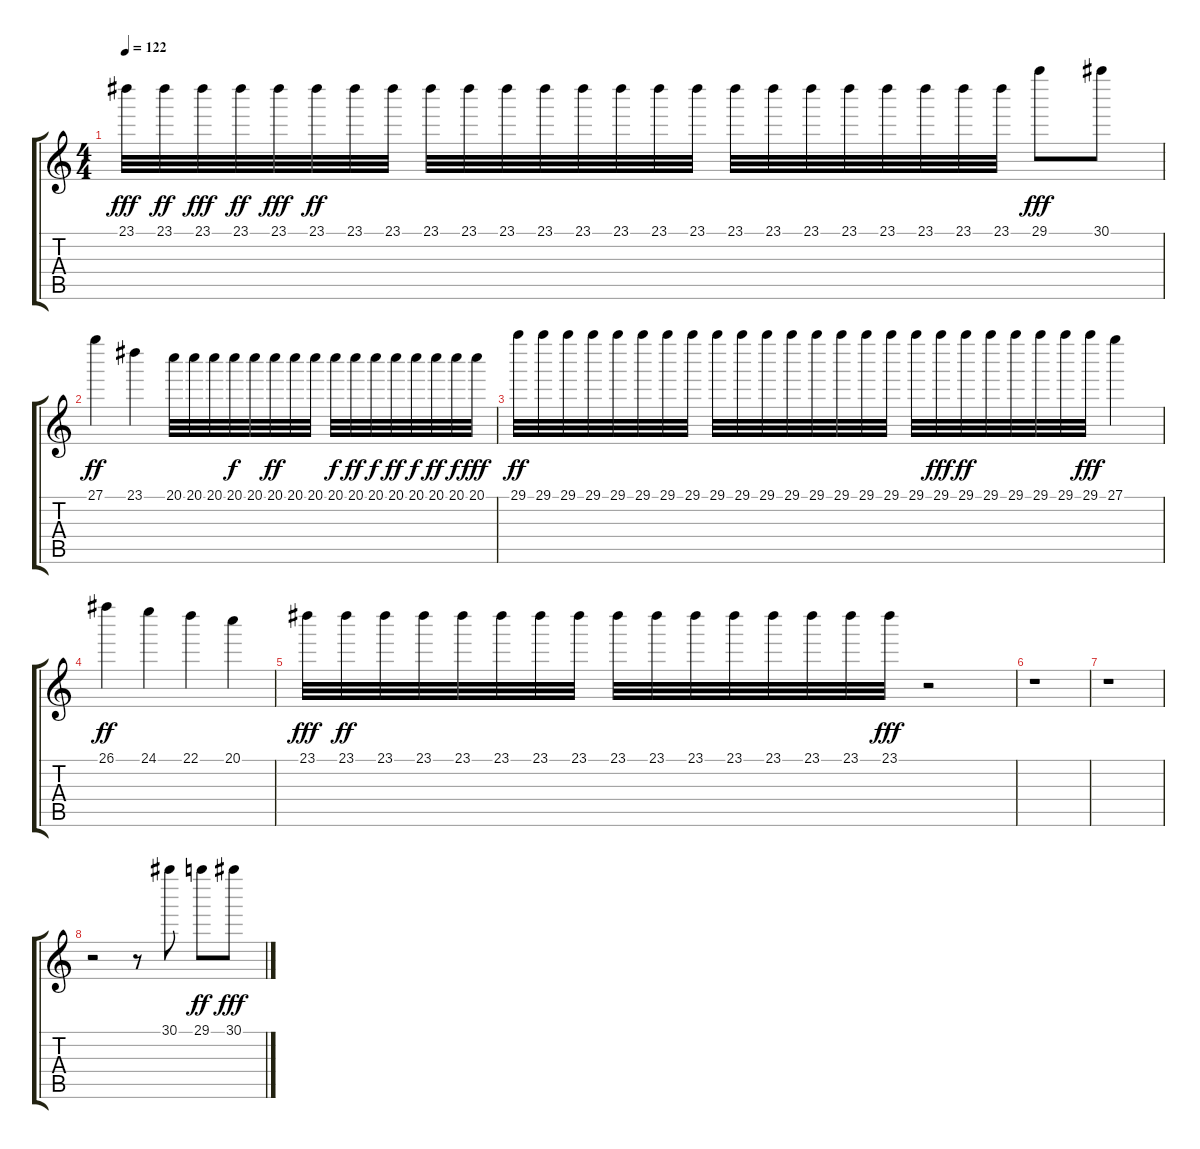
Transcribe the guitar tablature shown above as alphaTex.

\track "" {instrument acousticguitarsteel}
\staff {score tabs}
\tuning (E4 B3 G3 D3 A2 E2) {hide}
\ts (4 4)
\tempo 122
\clef g2
\ks c
23.1.32{dy fff} 23.1.32{dy ff} 23.1.32{dy fff} 23.1.32{dy ff} 23.1.32{dy fff} 23.1.32{dy ff} 23.1.32 23.1.32 23.1.32 23.1.32 23.1.32 23.1.32 23.1.32 23.1.32 23.1.32 23.1.32 23.1.32 23.1.32 23.1.32 23.1.32 23.1.32 23.1.32 23.1.32 23.1.32 29.1.8{dy fff} 30.1.8 |
27.1.4{dy ff} 23.1.4 20.1.32 20.1.32 20.1.32 20.1.32{dy f} 20.1.32 20.1.32{dy ff} 20.1.32 20.1.32 20.1.32{dy f} 20.1.32{dy ff} 20.1.32{dy f} 20.1.32{dy ff} 20.1.32{dy f} 20.1.32{dy ff} 20.1.32{dy f} 20.1.32{dy fff} |
29.1.32{dy ff} 29.1.32 29.1.32 29.1.32 29.1.32 29.1.32 29.1.32 29.1.32 29.1.32 29.1.32 29.1.32 29.1.32 29.1.32 29.1.32 29.1.32 29.1.32 29.1.32 29.1.32{dy fff} 29.1.32{dy ff} 29.1.32 29.1.32 29.1.32 29.1.32 29.1.32{dy fff} 27.1.4 |
26.1.4{dy ff} 24.1.4 22.1.4 20.1.4 |
23.1.32{dy fff} 23.1.32{dy ff} 23.1.32 23.1.32 23.1.32 23.1.32 23.1.32 23.1.32 23.1.32 23.1.32 23.1.32 23.1.32 23.1.32 23.1.32 23.1.32 23.1.32{dy fff} r.2 |
r.1 |
r.1 |
r.2 r.8 30.1.8 29.1.8{dy ff} 30.1.8{dy fff}
